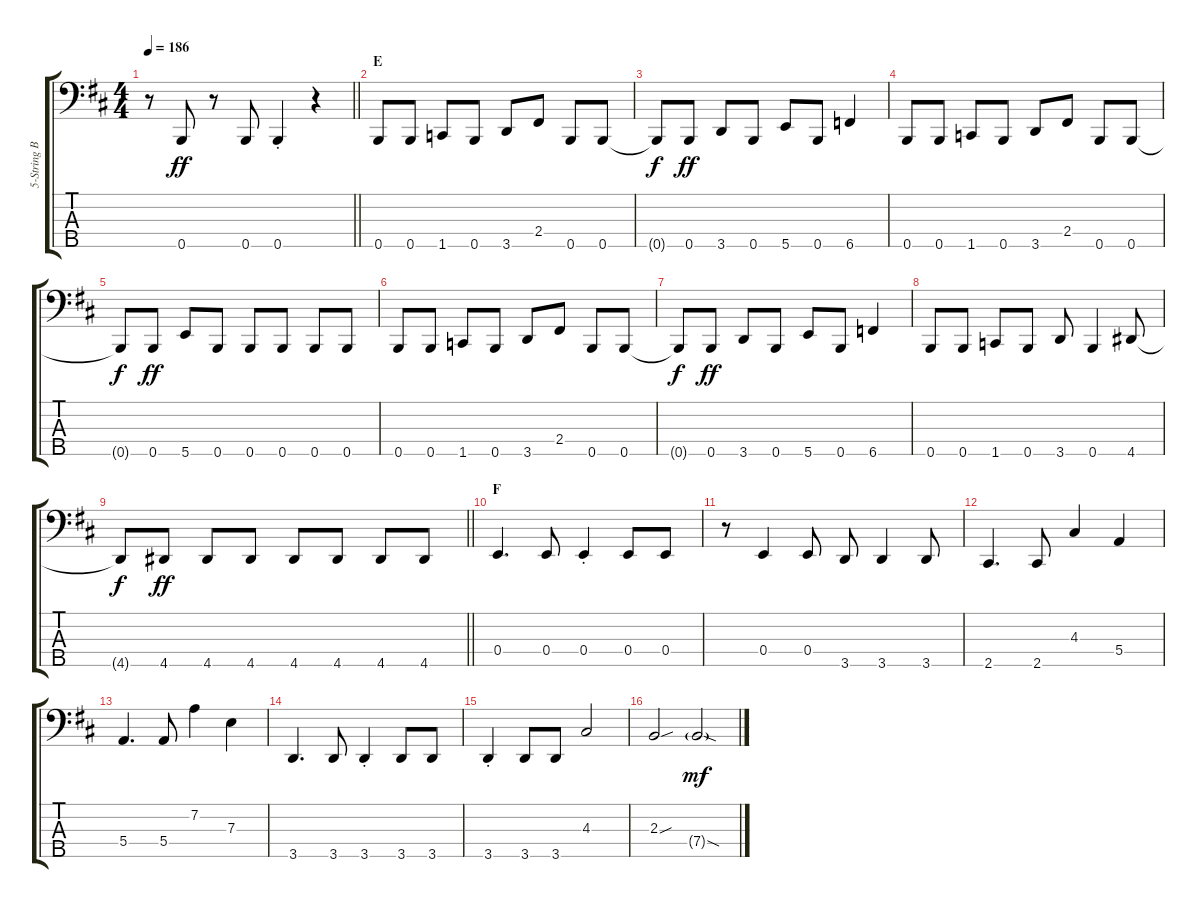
\track ("5-String Bass" "5-String B") {instrument electricbasspick}
\staff {score tabs}
\tuning (G2 D2 A1 E1 B0) {hide}
\ts (4 4)
\tempo 186
\clef f4
\barLineRight lightlight
\ks d
r.8{dy ff} 0.5.8 r.8 0.5.8 0.5{st}.4 r.4 |
\section ("" "E")
0.5.8 0.5.8 1.5.8 0.5.8 3.5.8 2.4.8 0.5.8 0.5.8 |
0.5{t}.8{dy f} 0.5.8{dy ff} 3.5.8 0.5.8 5.5.8 0.5.8 6.5.4 |
0.5.8 0.5.8 1.5.8 0.5.8 3.5.8 2.4.8 0.5.8 0.5.8 |
0.5{t}.8{dy f} 0.5.8{dy ff} 5.5.8 0.5.8 0.5.8 0.5.8 0.5.8 0.5.8 |
0.5.8 0.5.8 1.5.8 0.5.8 3.5.8 2.4.8 0.5.8 0.5.8 |
0.5{t}.8{dy f} 0.5.8{dy ff} 3.5.8 0.5.8 5.5.8 0.5.8 6.5.4 |
0.5.8 0.5.8 1.5.8 0.5.8 3.5.8 0.5.4 4.5.8 |
\barLineRight lightlight
4.5{t}.8{dy f} 4.5.8{dy ff} 4.5.8 4.5.8 4.5.8 4.5.8 4.5.8 4.5.8 |
\section ("" "F")
0.4.4{d} 0.4.8 0.4{st}.4 0.4.8 0.4.8 |
r.8 0.4.4 0.4.8 3.5.8 3.5.4 3.5.8 |
2.5.4{d} 2.5.8 4.3.4 5.4.4 |
5.4.4{d} 5.4.8 7.2.4 7.3.4 |
3.5.4{d} 3.5.8 3.5{st}.4 3.5.8 3.5.8 |
3.5{st}.4 3.5.8 3.5.8 4.3.2 |
2.3{sou}.2 7.4{sod g}.2{dy mf}
